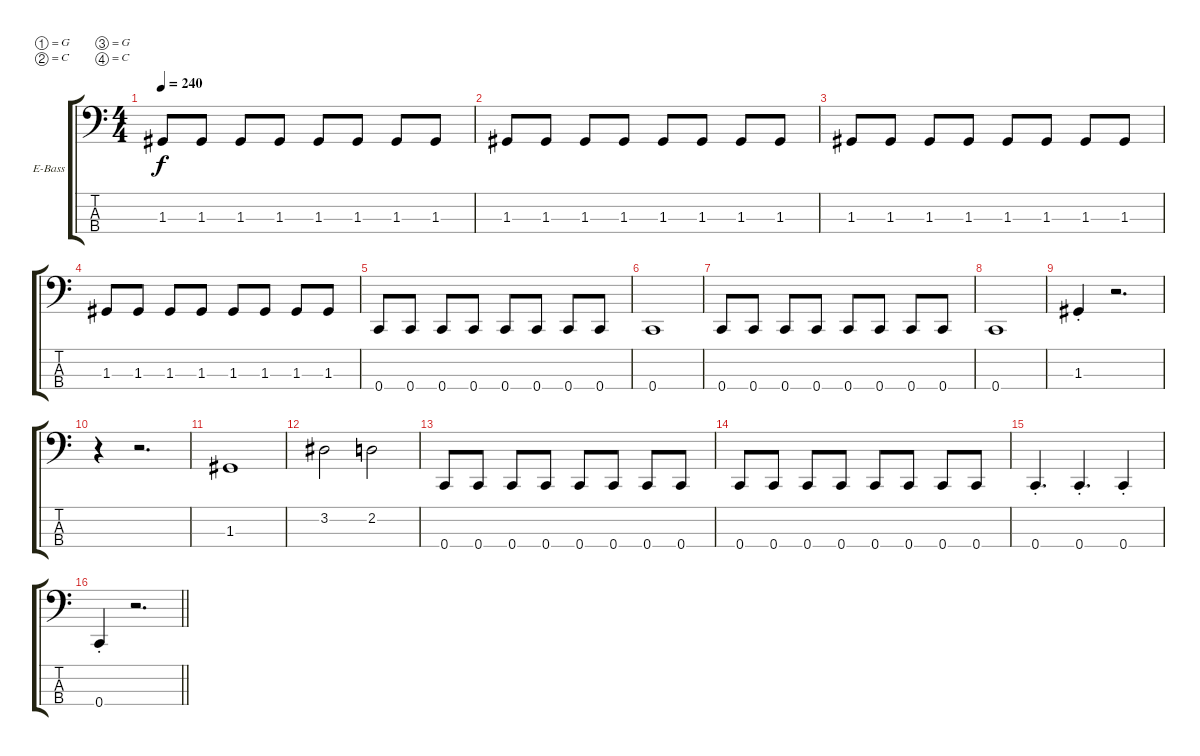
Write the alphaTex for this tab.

\bracketExtendMode groupsimilarinstruments
\firstSystemTrackNameOrientation horizontal
\otherSystemsTrackNameOrientation horizontal
\track ("Nick" "E-Bass") {instrument slapbass1}
\staff {score tabs}
\tuning (G2 C2 G1 C1)
\ts (4 4)
\tempo 240
\clef f4
\ks c
1.3.8{dy f} 1.3.8 1.3.8 1.3.8 1.3.8 1.3.8 1.3.8 1.3.8 |
1.3.8 1.3.8 1.3.8 1.3.8 1.3.8 1.3.8 1.3.8 1.3.8 |
1.3.8 1.3.8 1.3.8 1.3.8 1.3.8 1.3.8 1.3.8 1.3.8 |
1.3.8 1.3.8 1.3.8 1.3.8 1.3.8 1.3.8 1.3.8 1.3.8 |
0.4.8 0.4.8 0.4.8 0.4.8 0.4.8 0.4.8 0.4.8 0.4.8 |
0.4.1 |
0.4.8 0.4.8 0.4.8 0.4.8 0.4.8 0.4.8 0.4.8 0.4.8 |
0.4.1 |
1.3{st}.4 r.2{d} |
r.4 r.2{d} |
1.3.1 |
3.2.2 2.2.2 |
0.4.8 0.4.8 0.4.8 0.4.8 0.4.8 0.4.8 0.4.8 0.4.8 |
0.4.8 0.4.8 0.4.8 0.4.8 0.4.8 0.4.8 0.4.8 0.4.8 |
0.4{st}.4{d} 0.4{st}.4{d} 0.4{st}.4 |
\barLineRight lightlight
0.4{st}.4 r.2{d}
